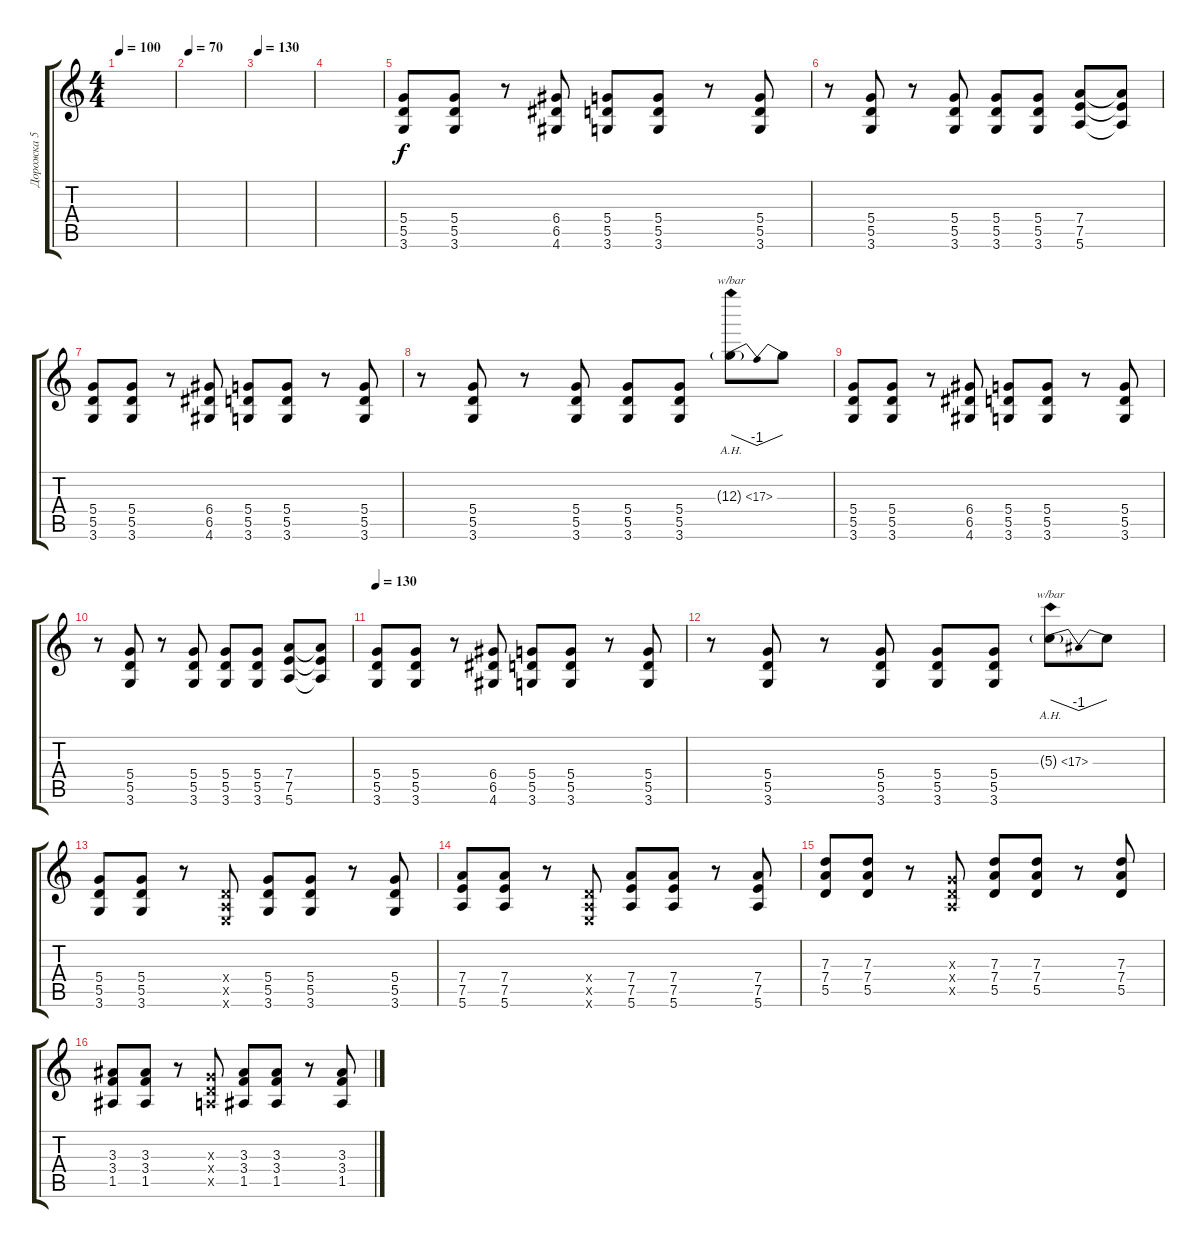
\track ("Дорожка 5" "Дорожка 5") {instrument distortionguitar}
\staff {score tabs}
\tuning (E4 B3 G3 D3 A2 E2) {hide}
\ts (4 4)
\tempo 100
\clef g2
\ks c
|
\tempo 70
|
\tempo 130
|
|
(5.4 5.5 3.6).8 (5.4 5.5 3.6).8 r.8 (6.4 6.5 4.6).8 (5.4 5.5 3.6).8 (5.4 5.5 3.6).8 r.8 (5.4 5.5 3.6).8 |
r.8 (5.4 5.5 3.6).8 r.8 (5.4 5.5 3.6).8 (5.4 5.5 3.6).8 (5.4 5.5 3.6).8 (7.4 7.5 5.6).8 (7.4{t} 7.5{t} 5.6{t}).8 |
(5.4 5.5 3.6).8 (5.4 5.5 3.6).8 r.8 (6.4 6.5 4.6).8 (5.4 5.5 3.6).8 (5.4 5.5 3.6).8 r.8 (5.4 5.5 3.6).8 |
r.8 (5.4 5.5 3.6).8 r.8 (5.4 5.5 3.6).8 (5.4 5.5 3.6).8 (5.4 5.5 3.6).8 12.3{ah 5 g}.8{tbe (dip default 0 0 30 -4 60 0)} 12.3{t}.8 |
(5.4 5.5 3.6).8 (5.4 5.5 3.6).8 r.8 (6.4 6.5 4.6).8 (5.4 5.5 3.6).8 (5.4 5.5 3.6).8 r.8 (5.4 5.5 3.6).8 |
r.8 (5.4 5.5 3.6).8 r.8 (5.4 5.5 3.6).8 (5.4 5.5 3.6).8 (5.4 5.5 3.6).8 (7.4 7.5 5.6).8 (7.4{t} 7.5{t} 5.6{t}).8 |
\tempo 130
(5.4 5.5 3.6).8 (5.4 5.5 3.6).8 r.8 (6.4 6.5 4.6).8 (5.4 5.5 3.6).8 (5.4 5.5 3.6).8 r.8 (5.4 5.5 3.6).8 |
r.8 (5.4 5.5 3.6).8 r.8 (5.4 5.5 3.6).8 (5.4 5.5 3.6).8 (5.4 5.5 3.6).8 5.3{ah 12 g}.8{tbe (dip default 0 0 30 -4 60 0)} 5.3{t}.8 |
(5.4 5.5 3.6).8 (5.4 5.5 3.6).8 r.8 (0.4{x} 0.5{x} 0.6{x}).8 (5.4 5.5 3.6).8 (5.4 5.5 3.6).8 r.8 (5.4 5.5 3.6).8 |
(7.4 7.5 5.6).8 (7.4 7.5 5.6).8 r.8 (0.4{x} 0.5{x} 0.6{x}).8 (7.4 7.5 5.6).8 (7.4 7.5 5.6).8 r.8 (7.4 7.5 5.6).8 |
(7.3 7.4 5.5).8 (7.3 7.4 5.5).8 r.8 (0.3{x} 0.4{x} 0.5{x}).8 (7.3 7.4 5.5).8 (7.3 7.4 5.5).8 r.8 (7.3 7.4 5.5).8 |
(3.3 3.4 1.5).8 (3.3 3.4 1.5).8 r.8 (0.3{x} 0.4{x} 0.5{x}).8 (3.3 3.4 1.5).8 (3.3 3.4 1.5).8 r.8 (3.3 3.4 1.5).8
